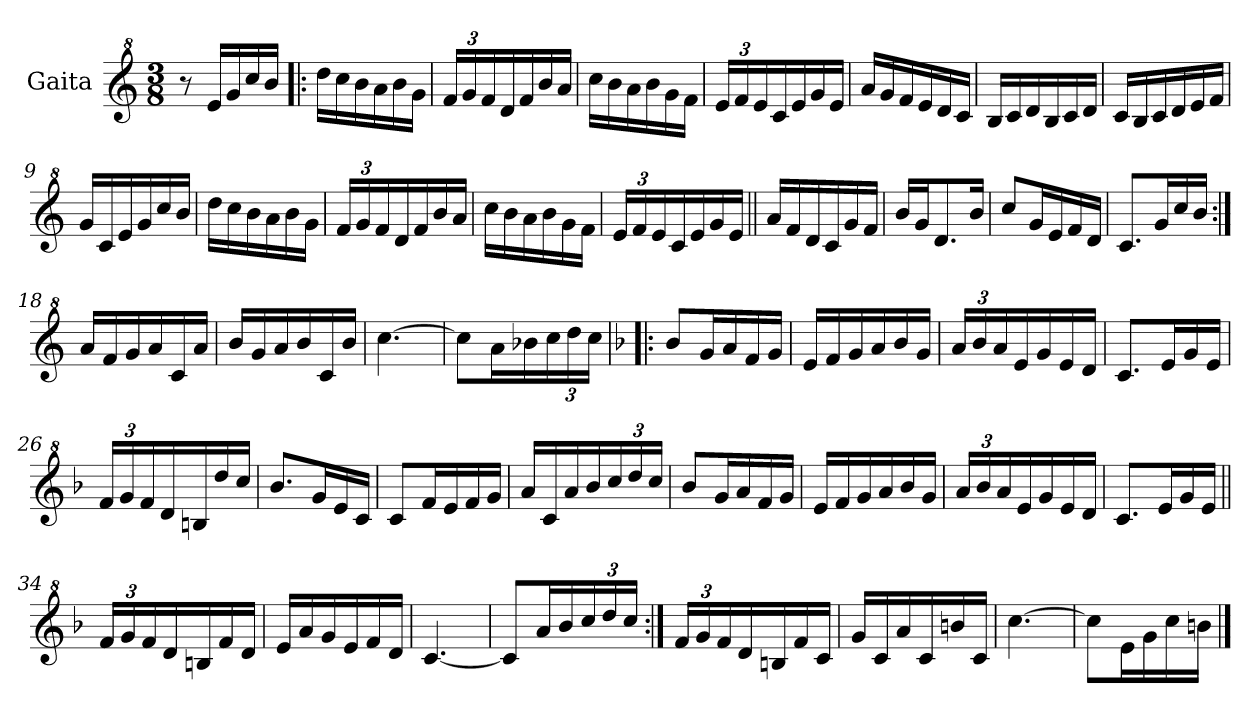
**kern
*part1
*staff1
*I"Gaita
*clefG^2
*k[]
*M3/8
*MM114
=1
8r
16ee/LL
16gg/
16ccc/
16bb/JJ
=2!|:
16ddd\LL
16ccc\
16bb\
16aa\
16bb\
16gg\JJ
=3
*Xbrackettup
24ff/LL
24gg/
24ff/
16dd/
16ff/
16bb/
16aa/JJ
=4
16ccc\LL
16bb\
16aa\
16bb\
16gg\
16ff\JJ
=5
24ee/LL
24ff/
24ee/
16cc/
16ee/
16gg/
16ee/JJ
=6
16aa/LL
16gg/
16ff/
16ee/
16dd/
16cc/JJ
=7
16b/LL
16cc/
16dd/
16b/
16cc/
16dd/JJ
!!LO:LB:g=z
=8
16cc/LL
16b/
16cc/
16dd/
16ee/
16ff/JJ
=9
16gg/LL
16cc/
16ee/
16gg/
16ccc/
16bb/JJ
=10
16ddd\LL
16ccc\
16bb\
16aa\
16bb\
16gg\JJ
=11
24ff/LL
24gg/
24ff/
16dd/
16ff/
16bb/
16aa/JJ
=12
16ccc\LL
16bb\
16aa\
16bb\
16gg\
16ff\JJ
=13
24ee/LL
24ff/
24ee/
16cc/
16ee/
16gg/
16ee/JJ
=14||
16aa/LL
16ff/
16dd/
16cc/
16gg/
16ff/JJ
=15
16bb/LL
16gg/J
8.dd/
16bb/Jk
!!LO:LB:g=z
=16
8ccc/L
16gg/L
16ee/
16ff/
16dd/JJ
=17
8.cc/L
16gg/L
16ccc/
16bb/JJ
=18:|!
16aa/LL
16ff/
16gg/
16aa/
16cc/
16aa/JJ
=19
16bb/LL
16gg/
16aa/
16bb/
16cc/
16bb/JJ
=20
[4.ccc\
=21
8ccc\L]
16aa\L
16bb-X\
24ccc\
24ddd\
24ccc\JJ
=22!|:
*k[b-]
8bb-/L
16gg/L
16aa/
16ff/
16gg/JJ
=23
16ee/LL
16ff/
16gg/
16aa/
16bb-/
16gg/JJ
!!LO:LB:g=z
=24
24aa/LL
24bb-/
24aa/
16ee/
16gg/
16ee/
16dd/JJ
=25
8.cc/L
16ee/L
16gg/
16ee/JJ
=26
24ff/LL
24gg/
24ff/
16dd/
16bn/
16ddd/
16ccc/JJ
=27
8.bb-/L
16gg/L
16ee/
16cc/JJ
=28
8cc/L
16ff/L
16ee/
16ff/
16gg/JJ
=29
16aa/LL
16cc/
16aa/
16bb-/
24ccc/
24ddd/
24ccc/JJ
=30
8bb-/L
16gg/L
16aa/
16ff/
16gg/JJ
=31
16ee/LL
16ff/
16gg/
16aa/
16bb-/
16gg/JJ
!!LO:LB:g=z
=32
24aa/LL
24bb-/
24aa/
16ee/
16gg/
16ee/
16dd/JJ
=33
8.cc/L
16ee/L
16gg/
16ee/JJ
=34||
24ff/LL
24gg/
24ff/
16dd/
16bn/
16ff/
16dd/JJ
=35
16ee/LL
16aa/
16gg/
16ee/
16ff/
16dd/JJ
=36
[4.cc/
=37
8cc/L]
16aa/L
16bb-/
24ccc/
24ddd/
24ccc/JJ
=38:|!
24ff/LL
24gg/
24ff/
16dd/
16bn/
16ff/
16cc/JJ
=39
16gg/LL
16cc/
16aa/
16cc/
16bbn/
16cc/JJ
!!LO:LB:g=z
=40
[4.ccc\
=41
8ccc\L]
16ee\L
16gg\
16ccc\
16bbn\JJ
==
*-
